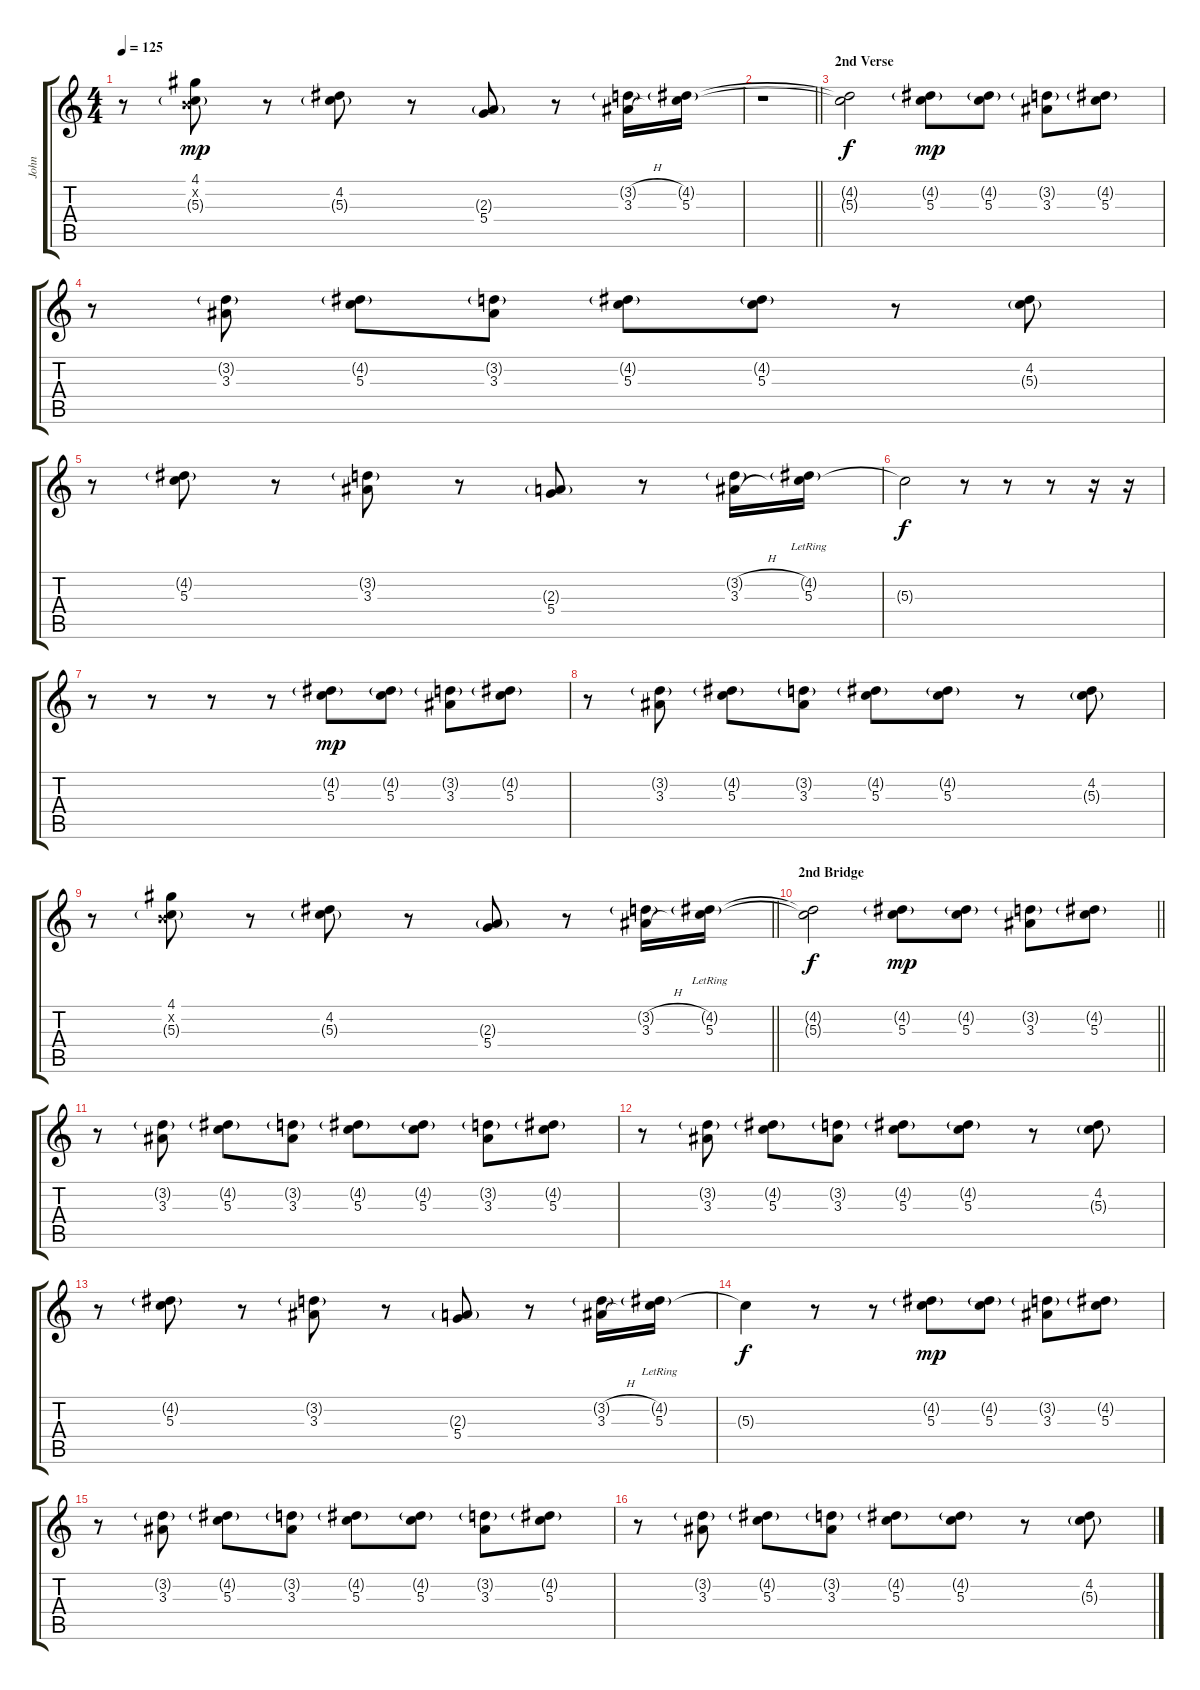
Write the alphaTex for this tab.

\track ("John" "John") {instrument electricguitarclean}
\staff {score tabs}
\tuning (E4 B3 G3 D3 A2 E2) {hide}
\ts (4 4)
\tempo 125
\clef g2
\ks c
r.8{dy mp} (4.1 0.2{x} 5.3{g}).8 r.8 (4.2 5.3{g}).8 r.8 (2.3{g} 5.4).8 r.8 (3.2{h g} 3.3{h}).16 (4.2{g} 5.3).16 |
\barLineRight lightlight
r.1 |
\section ("" "2nd Verse")
(4.2{t} 5.3{t}).2{dy f} (4.2{g} 5.3).8{dy mp} (4.2{g} 5.3).8 (3.2{g} 3.3).8 (4.2{g} 5.3).8 |
r.8 (3.2{g} 3.3).8 (4.2{g} 5.3).8 (3.2{g} 3.3).8 (4.2{g} 5.3).8 (4.2{g} 5.3).8 r.8 (4.2 5.3{g}).8 |
r.8 (4.2{g} 5.3).8 r.8 (3.2{g} 3.3).8 r.8 (2.3{g} 5.4).8 r.8 (3.2{h g} 3.3{h}).16 (4.2{g} 5.3{lr}).16 |
5.3{t}.2{dy f} r.8 r.8 r.8 r.16 r.16 |
r.8 r.8 r.8 r.8 (4.2{g} 5.3).8{dy mp} (4.2{g} 5.3).8 (3.2{g} 3.3).8 (4.2{g} 5.3).8 |
r.8 (3.2{g} 3.3).8 (4.2{g} 5.3).8 (3.2{g} 3.3).8 (4.2{g} 5.3).8 (4.2{g} 5.3).8 r.8 (4.2 5.3{g}).8 |
\barLineRight lightlight
r.8 (4.1 0.2{x} 5.3{g}).8 r.8 (4.2 5.3{g}).8 r.8 (2.3{g} 5.4).8 r.8 (3.2{h g} 3.3{h}).16 (4.2{g} 5.3{lr}).16 |
\section ("" "2nd Bridge")
\barLineRight lightlight
(4.2{t} 5.3{t}).2{dy f} (4.2{g} 5.3).8{dy mp} (4.2{g} 5.3).8 (3.2{g} 3.3).8 (4.2{g} 5.3).8 |
r.8 (3.2{g} 3.3).8 (4.2{g} 5.3).8 (3.2{g} 3.3).8 (4.2{g} 5.3).8 (4.2{g} 5.3).8 (3.2{g} 3.3).8 (4.2{g} 5.3).8 |
r.8 (3.2{g} 3.3).8 (4.2{g} 5.3).8 (3.2{g} 3.3).8 (4.2{g} 5.3).8 (4.2{g} 5.3).8 r.8 (4.2 5.3{g}).8 |
r.8 (4.2{g} 5.3).8 r.8 (3.2{g} 3.3).8 r.8 (2.3{g} 5.4).8 r.8 (3.2{h g} 3.3{h}).16 (4.2{g} 5.3{lr}).16 |
5.3{t}.4{dy f} r.8 r.8 (4.2{g} 5.3).8{dy mp} (4.2{g} 5.3).8 (3.2{g} 3.3).8 (4.2{g} 5.3).8 |
r.8 (3.2{g} 3.3).8 (4.2{g} 5.3).8 (3.2{g} 3.3).8 (4.2{g} 5.3).8 (4.2{g} 5.3).8 (3.2{g} 3.3).8 (4.2{g} 5.3).8 |
r.8 (3.2{g} 3.3).8 (4.2{g} 5.3).8 (3.2{g} 3.3).8 (4.2{g} 5.3).8 (4.2{g} 5.3).8 r.8 (4.2 5.3{g}).8
